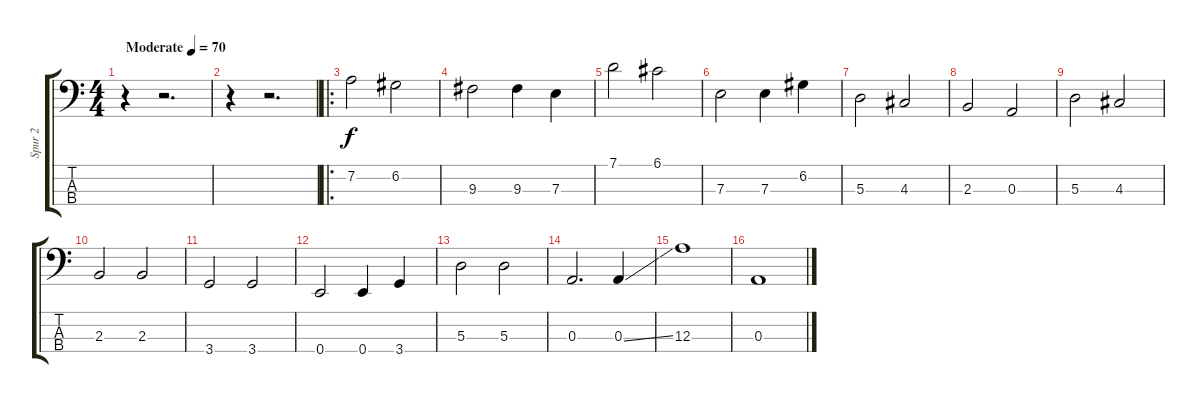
\track ("Spur 2" "Spur 2") {instrument fretlessbass}
\staff {score tabs}
\tuning (G2 D2 A1 E1) {hide}
\ts (4 4)
\tempo (70 "Moderate")
\clef f4
\ks c
r.4{dy f instrument fretlessbass} r.2{d} |
r.4 r.2{d} |
\ro
7.2.2 6.2.2 |
9.3.2 9.3.4 7.3.4 |
7.1.2 6.1.2 |
7.3.2 7.3.4 6.2.4 |
5.3.2 4.3.2 |
2.3.2 0.3.2 |
5.3.2 4.3.2 |
2.3.2 2.3.2 |
3.4.2 3.4.2 |
0.4.2 0.4.4 3.4.4 |
5.3.2 5.3.2 |
0.3.2{d} 0.3{ss}.4 |
12.3.1 |
0.3.1
